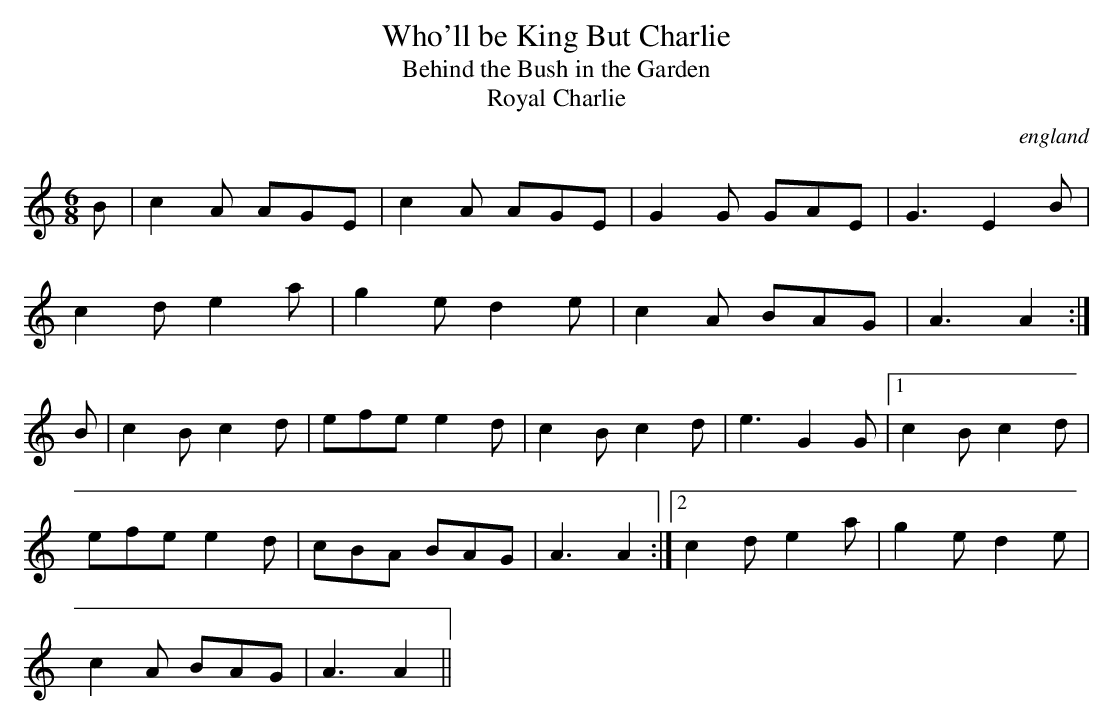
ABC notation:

X:1
T:Who'll be King But Charlie
T:Behind the Bush in the Garden
T:Royal Charlie
O:england
M:6/8
L:1/8
K:C
B|c2A AGE|c2A AGE|G2G GAE|G3 E2B|
c2d e2a|g2e d2e|c2A BAG|A3 A2:|
B|c2B c2d|efe e2d|c2B c2d|e3 G2G|[1 c2B c2d|
efe e2d|cBA BAG|A3 A2:|[2 c2d e2a|g2e d2e|
c2A BAG|A3 A2||
